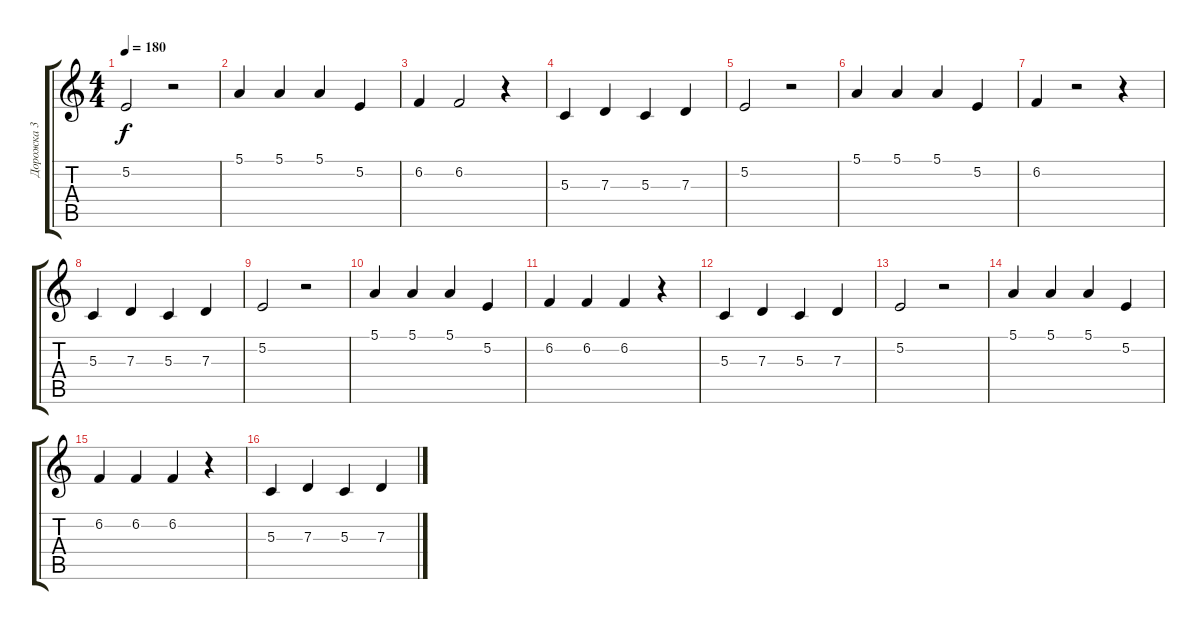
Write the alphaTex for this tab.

\track ("Дорожка 3" "Дорожка 3") {instrument acousticgrandpiano}
\staff {score tabs}
\tuning (E4 B3 G3 D3 A2 E2) {hide}
\ts (4 4)
\tempo 180
\clef g2
\ks c
5.2.2{dy f} r.2 |
5.1.4 5.1.4 5.1.4 5.2.4 |
6.2.4 6.2.2 r.4 |
5.3.4 7.3.4 5.3.4 7.3.4 |
5.2.2 r.2 |
5.1.4 5.1.4 5.1.4 5.2.4 |
6.2.4 r.2 r.4 |
5.3.4 7.3.4 5.3.4 7.3.4 |
5.2.2 r.2 |
5.1.4 5.1.4 5.1.4 5.2.4 |
6.2.4 6.2.4 6.2.4 r.4 |
5.3.4 7.3.4 5.3.4 7.3.4 |
5.2.2 r.2 |
5.1.4 5.1.4 5.1.4 5.2.4 |
6.2.4 6.2.4 6.2.4 r.4 |
5.3.4 7.3.4 5.3.4 7.3.4
